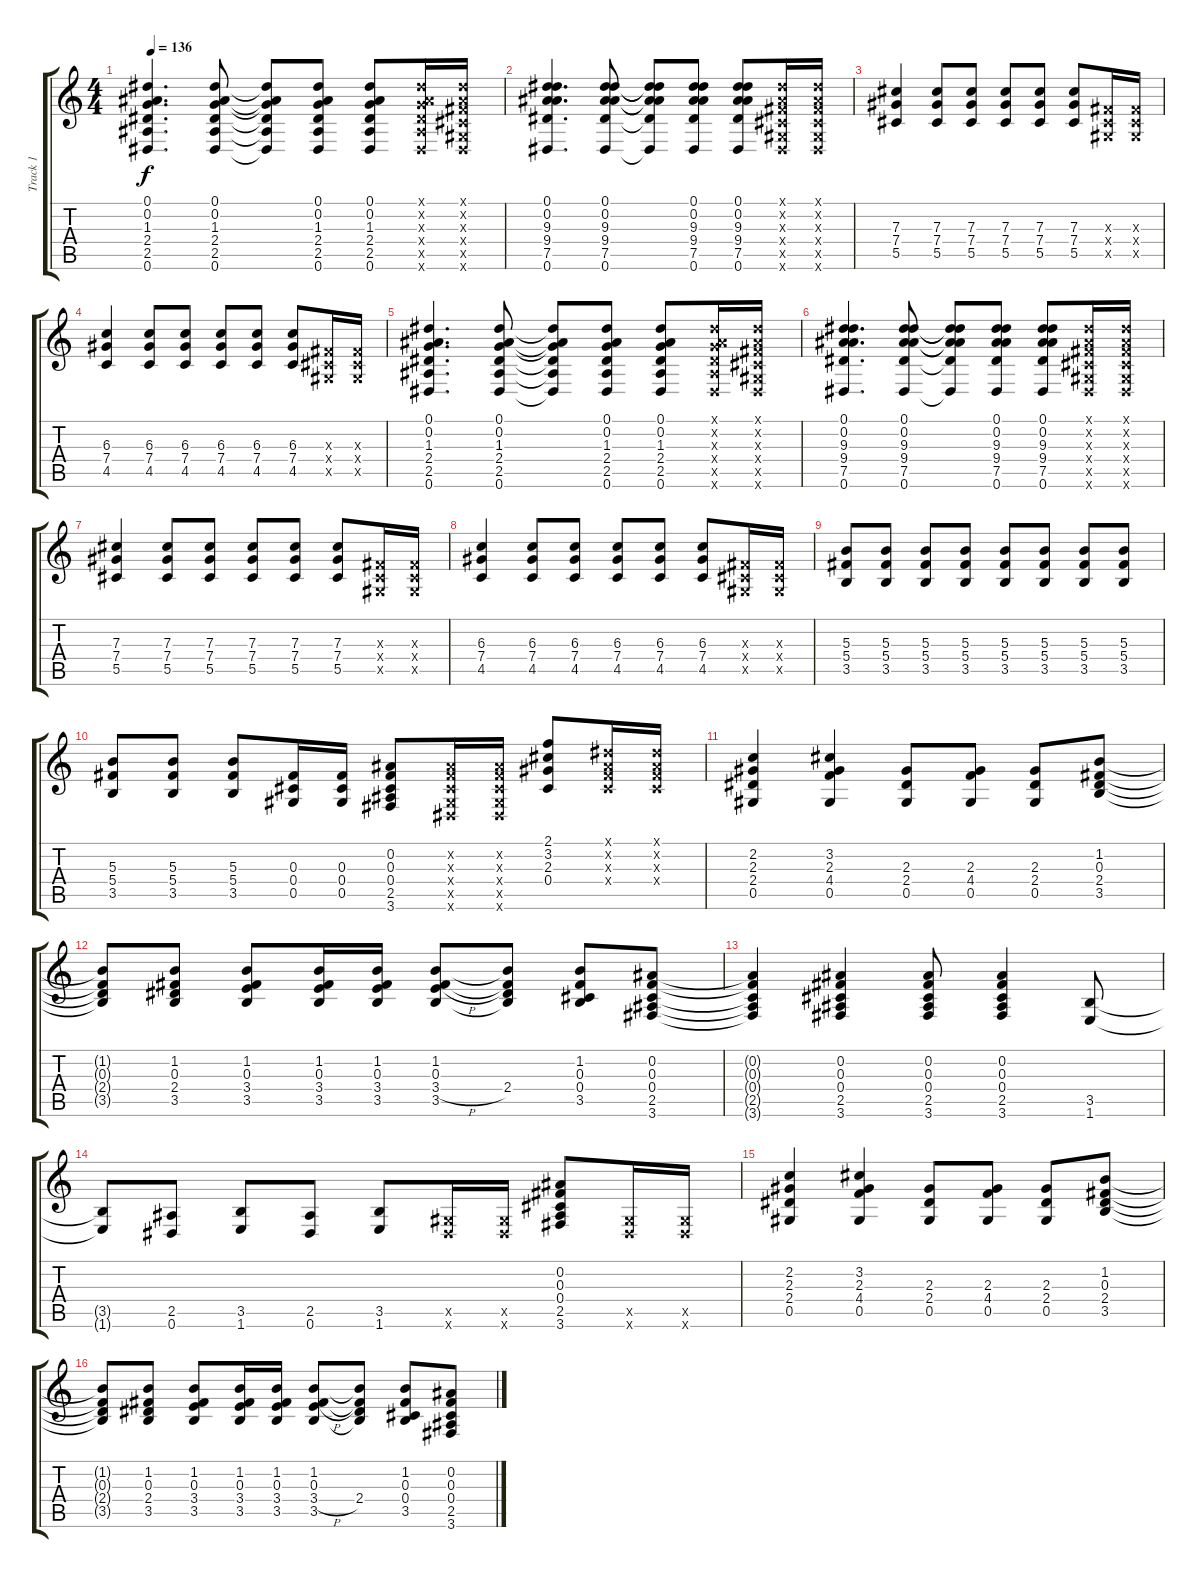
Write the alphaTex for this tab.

\track ("Track 1" "Track 1") {instrument acousticguitarsteel}
\staff {score tabs}
\tuning (Eb4 Bb3 Gb3 Db3 Ab2 Eb2) {hide}
\ts (4 4)
\tempo 136
\clef g2
\ks c
(0.1 0.2 1.3 2.4 2.5 0.6).4{d dy f instrument acousticguitarsteel} (0.1 0.2 1.3 2.4 2.5 0.6).8 (0.1{t} 0.2{t} 1.3{t} 2.4{t} 2.5{t} 0.6{t}).8 (0.1 0.2 1.3 2.4 2.5 0.6).8 (0.1 0.2 1.3 2.4 2.5 0.6).8 (0.1{x} 0.2{x} 1.3{x} 2.4{x} 2.5{x} 0.6{x}).16 (0.1{x} 0.2{x} 0.3{x} 0.4{x} 0.5{x} 0.6{x}).16 |
(0.1 0.2 9.3 9.4 7.5 0.6).4{d} (0.1 0.2 9.3 9.4 7.5 0.6).8 (0.1{t} 0.2{t} 9.3{t} 9.4{t} 7.5{t} 0.6{t}).8 (0.1 0.2 9.3 9.4 7.5 0.6).8 (0.1 0.2 9.3 9.4 7.5 0.6).8 (0.1{x} 0.2{x} 0.3{x} 0.4{x} 0.5{x} 0.6{x}).16 (0.1{x} 0.2{x} 0.3{x} 0.4{x} 0.5{x} 0.6{x}).16 |
(7.3 7.4 5.5).4 (7.3 7.4 5.5).8 (7.3 7.4 5.5).8 (7.3 7.4 5.5).8 (7.3 7.4 5.5).8 (7.3 7.4 5.5).8 (0.3{x} 0.4{x} 0.5{x}).16 (0.3{x} 0.4{x} 0.5{x}).16 |
(6.3 7.4 4.5).4 (6.3 7.4 4.5).8 (6.3 7.4 4.5).8 (6.3 7.4 4.5).8 (6.3 7.4 4.5).8 (6.3 7.4 4.5).8 (0.3{x} 0.4{x} 0.5{x}).16 (0.3{x} 0.4{x} 0.5{x}).16 |
(0.1 0.2 1.3 2.4 2.5 0.6).4{d} (0.1 0.2 1.3 2.4 2.5 0.6).8 (0.1{t} 0.2{t} 1.3{t} 2.4{t} 2.5{t} 0.6{t}).8 (0.1 0.2 1.3 2.4 2.5 0.6).8 (0.1 0.2 1.3 2.4 2.5 0.6).8 (0.1{x} 0.2{x} 1.3{x} 2.4{x} 2.5{x} 0.6{x}).16 (0.1{x} 0.2{x} 0.3{x} 0.4{x} 0.5{x} 0.6{x}).16 |
(0.1 0.2 9.3 9.4 7.5 0.6).4{d} (0.1 0.2 9.3 9.4 7.5 0.6).8 (0.1{t} 0.2{t} 9.3{t} 9.4{t} 7.5{t} 0.6{t}).8 (0.1 0.2 9.3 9.4 7.5 0.6).8 (0.1 0.2 9.3 9.4 7.5 0.6).8 (0.1{x} 0.2{x} 0.3{x} 0.4{x} 0.5{x} 0.6{x}).16 (0.1{x} 0.2{x} 0.3{x} 0.4{x} 0.5{x} 0.6{x}).16 |
(7.3 7.4 5.5).4 (7.3 7.4 5.5).8 (7.3 7.4 5.5).8 (7.3 7.4 5.5).8 (7.3 7.4 5.5).8 (7.3 7.4 5.5).8 (0.3{x} 0.4{x} 0.5{x}).16 (0.3{x} 0.4{x} 0.5{x}).16 |
(6.3 7.4 4.5).4 (6.3 7.4 4.5).8 (6.3 7.4 4.5).8 (6.3 7.4 4.5).8 (6.3 7.4 4.5).8 (6.3 7.4 4.5).8 (0.3{x} 0.4{x} 0.5{x}).16 (0.3{x} 0.4{x} 0.5{x}).16 |
(5.3 5.4 3.5).8 (5.3 5.4 3.5).8 (5.3 5.4 3.5).8 (5.3 5.4 3.5).8 (5.3 5.4 3.5).8 (5.3 5.4 3.5).8 (5.3 5.4 3.5).8 (5.3 5.4 3.5).8 |
(5.3 5.4 3.5).8 (5.3 5.4 3.5).8 (5.3 5.4 3.5).8 (0.3 0.4 0.5).16 (0.3 0.4 0.5).16 (0.2 0.3 0.4 2.5 3.6).8 (0.2{x} 0.3{x} 0.4{x} 0.5{x} 0.6{x}).16 (0.2{x} 0.3{x} 0.4{x} 0.5{x} 0.6{x}).16 (2.1 3.2 2.3 0.4).8 (0.1{x} 0.2{x} 0.3{x} 0.4{x}).16 (0.1{x} 0.2{x} 0.3{x} 0.4{x}).16 |
(2.2 2.3 2.4 0.5).4 (3.2 2.3 4.4 0.5).4 (2.3 2.4 0.5).8 (2.3 4.4 0.5).8 (2.3 2.4 0.5).8 (1.2 0.3 2.4 3.5).8 |
(1.2{t} 0.3{t} 2.4{t} 3.5{t}).8 (1.2 0.3 2.4 3.5).8 (1.2 0.3 3.4 3.5).8 (1.2 0.3 3.4 3.5).16 (1.2 0.3 3.4 3.5).16 (1.2 0.3 3.4{h} 3.5).8 (1.2{t} 0.3{t} 2.4 3.5{t}).8 (1.2 0.3 0.4 3.5).8 (0.2 0.3 0.4 2.5 3.6).8 |
(0.2{t} 0.3{t} 0.4{t} 2.5{t} 3.6{t}).4 (0.2 0.3 0.4 2.5 3.6).4 (0.2 0.3 0.4 2.5 3.6).8 (0.2 0.3 0.4 2.5 3.6).4 (3.5 1.6).8 |
(3.5{t} 1.6{t}).8 (2.5 0.6).8 (3.5 1.6).8 (2.5 0.6).8 (3.5 1.6).8 (0.5{x} 0.6{x}).16 (0.5{x} 0.6{x}).16 (0.2 0.3 0.4 2.5 3.6).8 (0.5{x} 0.6{x}).16 (0.5{x} 0.6{x}).16 |
(2.2 2.3 2.4 0.5).4 (3.2 2.3 4.4 0.5).4 (2.3 2.4 0.5).8 (2.3 4.4 0.5).8 (2.3 2.4 0.5).8 (1.2 0.3 2.4 3.5).8 |
(1.2{t} 0.3{t} 2.4{t} 3.5{t}).8 (1.2 0.3 2.4 3.5).8 (1.2 0.3 3.4 3.5).8 (1.2 0.3 3.4 3.5).16 (1.2 0.3 3.4 3.5).16 (1.2 0.3 3.4{h} 3.5).8 (1.2{t} 0.3{t} 2.4 3.5{t}).8 (1.2 0.3 0.4 3.5).8 (0.2 0.3 0.4 2.5 3.6).8
